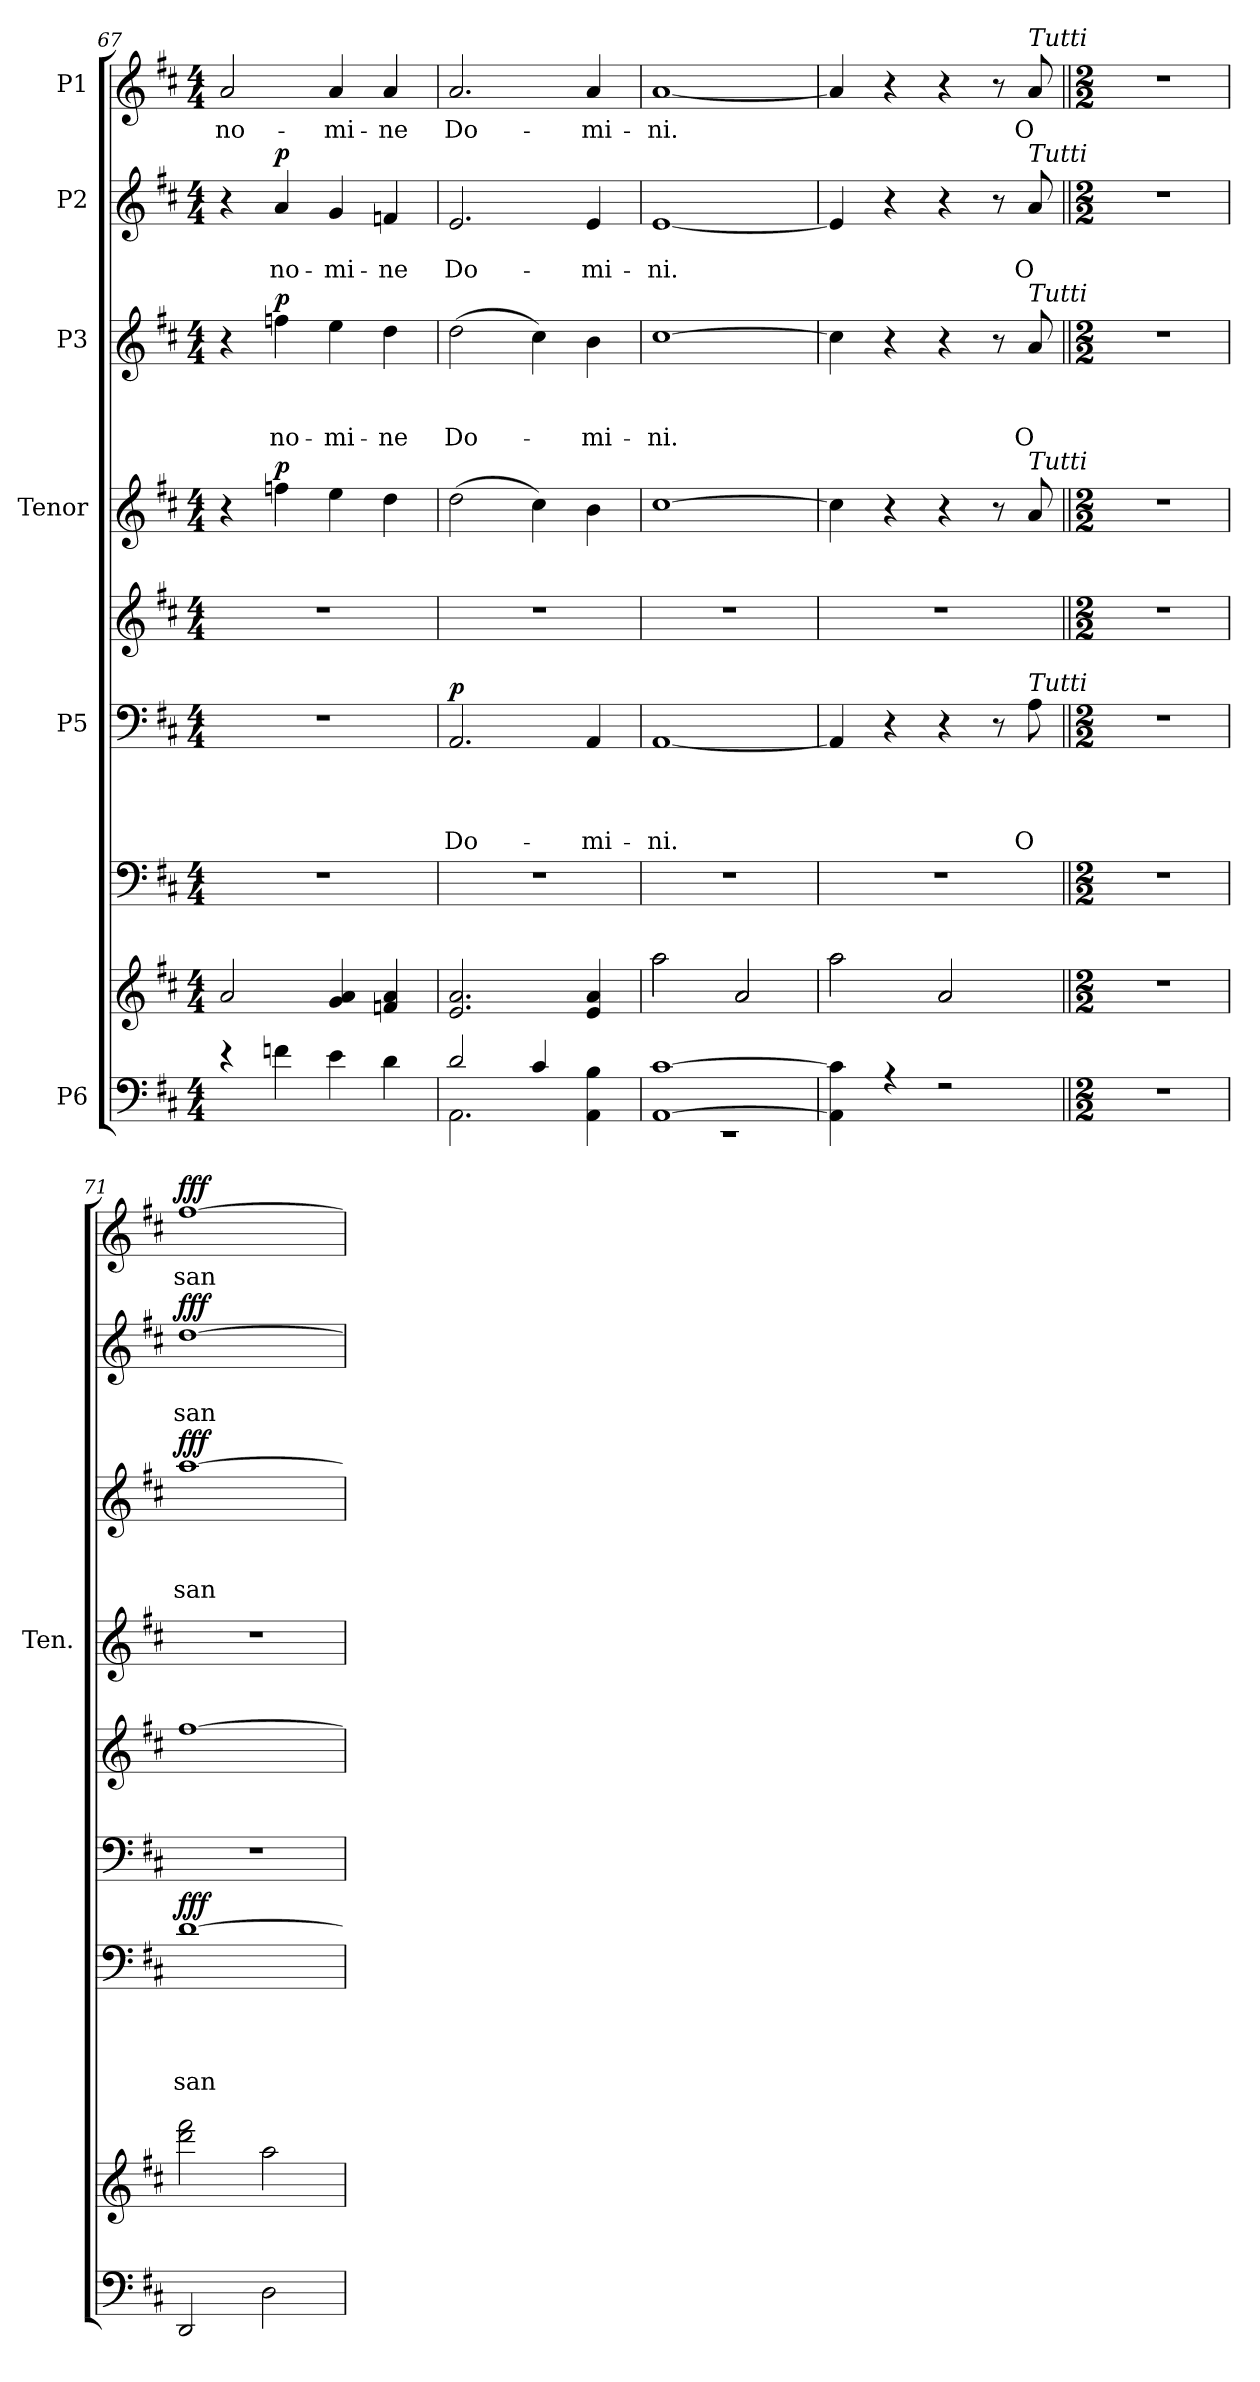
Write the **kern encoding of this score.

**kern	**kern	**kern	**text	**text	**text	**text	**dynam	**kern	**text	**text	**text	**text	**dynam	**kern	**kern	**dynam	**kern	**text	**text	**text	**dynam	**kern	**text	**text	**dynam	**kern	**text	**dynam
*part8	*part8	*part7	*part7	*part7	*part7	*part7	*part7	*part6	*part6	*part6	*part6	*part6	*part6	*part5	*part4	*part4	*part3	*part3	*part3	*part3	*part3	*part2	*part2	*part2	*part2	*part1	*part1	*part1
*staff9	*staff8	*staff7	*staff7	*staff7	*staff7	*staff7	*staff7	*staff6	*staff6	*staff6	*staff6	*staff6	*staff6	*staff5	*staff4	*staff4	*staff3	*staff3	*staff3	*staff3	*staff3	*staff2	*staff2	*staff2	*staff2	*staff1	*staff1	*staff1
*I"P6	*	*	*	*	*	*	*	*I"P5	*	*	*	*	*	*	*I"Tenor	*	*I"P3	*	*	*	*	*I"P2	*	*	*	*I"P1	*	*
*	*	*	*	*	*	*	*	*	*	*	*	*	*	*	*I'Ten.	*	*	*	*	*	*	*	*	*	*	*	*	*
!!LO:LB:g=z
*clefF4	*clefG2	*clefF4	*	*	*	*	*	*clefF4	*	*	*	*	*	*clefG2	*clefG2	*	*clefG2	*	*	*	*	*clefG2	*	*	*	*clefG2	*	*
*	*	*	*	*	*	*	*	*	*	*	*	*	*	*ITrd7c12	*ITrd7c12	*	*ITrd7c12	*	*	*	*	*	*	*	*	*	*	*
*k[f#c#]	*k[f#c#]	*k[f#c#]	*	*	*	*	*	*k[f#c#]	*	*	*	*	*	*k[f#c#]	*k[f#c#]	*	*k[f#c#]	*	*	*	*	*k[f#c#]	*	*	*	*k[f#c#]	*	*
*D:	*D:	*D:	*	*	*	*	*	*D:	*	*	*	*	*	*D:	*D:	*	*D:	*	*	*	*	*D:	*	*	*	*D:	*	*
*M4/4	*M4/4	*M4/4	*	*	*	*	*	*M4/4	*	*	*	*	*	*M4/4	*M4/4	*	*M4/4	*	*	*	*	*M4/4	*	*	*	*M4/4	*	*
=67	=67	=67	=67	=67	=67	=67	=67	=67	=67	=67	=67	=67	=67	=67	=67	=67	=67	=67	=67	=67	=67	=67	=67	=67	=67	=67	=67	=67
*^	*^	*	*	*	*	*	*	*	*	*	*	*	*	*	*	*	*	*	*	*	*	*	*	*	*	*	*	*
!	!	!	!	!	!	!	!	!	!	!	!	!	!	!	!	!	!	!	!	!	!	!	!	!	!	!	!	!	!LO:LY:b	!
4r	1ryy	1ryy	2a/	1r	.	.	.	.	.	1r	.	.	.	.	.	1r	4r	.	4r	.	.	.	.	4r	.	.	.	2a/	no-	.
!	!	!	!	!	!	!	!	!	!	!	!	!	!	!	!	!	!	!LO:DY:a	!	!	!	!LO:LY:b	!LO:DY:a	!	!	!LO:LY:b	!LO:DY:a	!	!	!
4fn\	.	.	.	.	.	.	.	.	.	.	.	.	.	.	.	.	4fn\	p	4fn\	.	.	-no-	p	4a/	.	no-	p	.	.	.
!	!	!	!	!	!	!	!	!	!	!	!	!	!	!	!	!	!	!	!	!	!	!LO:LY:b	!	!	!	!LO:LY:b	!	!	!LO:LY:b	!
4e\	.	.	4g/ 4a/	.	.	.	.	.	.	.	.	.	.	.	.	.	4e\	.	4e\	.	.	-mi-	.	4g/	.	-mi-	.	4a/	-mi-	.
!	!	!	!	!	!	!	!	!	!	!	!	!	!	!	!	!	!	!	!	!	!	!LO:LY:b	!	!	!	!LO:LY:b	!	!	!LO:LY:b	!
4d\	.	.	4fn/ 4a/	.	.	.	.	.	.	.	.	.	.	.	.	.	4d\	.	4d\	.	.	-ne	.	4fn/	.	-ne	.	4a/	-ne	.
=68	=68	=68	=68	=68	=68	=68	=68	=68	=68	=68	=68	=68	=68	=68	=68	=68	=68	=68	=68	=68	=68	=68	=68	=68	=68	=68	=68	=68	=68	=68
!	!	!	!	!	!	!	!	!	!	!	!	!	!	!LO:LY:b	!LO:DY:a	!	!	!	!	!	!	!LO:LY:b	!	!	!	!LO:LY:b	!	!	!LO:LY:b	!
2d/	2.AA\	1ryy	2.e/ 2.a/	1r	.	.	.	.	.	2.AA/	.	.	.	-Do-	p	1r	(>2d\	.	(>2d\	.	.	Do-	.	2.e/	.	Do-	.	2.a/	Do-	.
4c#/	.	.	.	.	.	.	.	.	.	.	.	.	.	.	.	.	4c#\)	.	4c#\)	.	.	.	.	.	.	.	.	.	.	.
!	!	!	!	!	!	!	!	!	!	!	!	!	!	!LO:LY:b	!	!	!	!	!	!	!	!LO:LY:b	!	!	!	!LO:LY:b	!	!	!LO:LY:b	!
4AA\ 4B\	4ryy	.	4e/ 4a/	.	.	.	.	.	.	4AA/	.	.	.	-mi-	.	.	4B\	.	4B\	.	.	-mi-	.	4e/	.	-mi-	.	4a/	-mi-	.
=69	=69	=69	=69	=69	=69	=69	=69	=69	=69	=69	=69	=69	=69	=69	=69	=69	=69	=69	=69	=69	=69	=69	=69	=69	=69	=69	=69	=69	=69	=69
!	!	!	!	!	!	!	!	!	!	!	!	!	!	!LO:LY:b	!	!	!	!	!	!	!	!LO:LY:b	!	!	!	!LO:LY:b	!	!	!LO:LY:b	!
[<1AA [>1c#	1rEE	2aa\	2aa\	1r	.	.	.	.	.	[<1AA	.	.	.	-ni.	.	1r	[>1c#	.	[>1c#	.	.	-ni.	.	[<1e	.	-ni.	.	[<1a	-ni.	.
.	.	2a/	2a/	.	.	.	.	.	.	.	.	.	.	.	.	.	.	.	.	.	.	.	.	.	.	.	.	.	.	.
=70	=70	=70	=70	=70	=70	=70	=70	=70	=70	=70	=70	=70	=70	=70	=70	=70	=70	=70	=70	=70	=70	=70	=70	=70	=70	=70	=70	=70	=70	=70
4AA\] 4c#\]	1ryy	2aa\	2aa\	1r	.	.	.	.	.	4AA/]	.	.	.	.	.	1r	4c#\]	.	4c#\]	.	.	.	.	4e/]	.	.	.	4a/]	.	.
4r	.	.	.	.	.	.	.	.	.	4r	.	.	.	.	.	.	4r	.	4r	.	.	.	.	4r	.	.	.	4r	.	.
2r	.	2a/	2a/	.	.	.	.	.	.	4r	.	.	.	.	.	.	4r	.	4r	.	.	.	.	4r	.	.	.	4r	.	.
.	.	.	.	.	.	.	.	.	.	8r	.	.	.	.	.	.	8r	.	8r	.	.	.	.	8r	.	.	.	8r	.	.
!	!	!	!	!	!	!	!	!	!	!	!	!	!	!	!	!	!	!	!	!	!	!	!	!	!	!	!	!LO:TX:a:i:t=Tutti	!	!
!	!	!	!	!	!	!	!	!	!	!	!	!	!	!	!	!	!	!	!	!	!	!	!	!LO:TX:a:i:t=Tutti	!	!	!	!	!	!
!	!	!	!	!	!	!	!	!	!	!	!	!	!	!	!	!	!	!	!LO:TX:a:i:t=Tutti	!	!	!	!	!	!	!	!	!	!	!
!	!	!	!	!	!	!	!	!	!	!	!	!	!	!	!	!	!LO:TX:a:i:t=Tutti	!	!	!	!	!	!	!	!	!	!	!	!	!
!	!	!	!	!	!	!	!	!	!	!LO:TX:a:i:t=Tutti	!	!	!	!	!	!	!	!	!	!	!	!	!	!	!	!	!	!	!	!
!	!	!	!	!	!	!	!	!	!	!	!	!	!	!LO:LY:b	!	!	!	!	!	!	!	!LO:LY:b	!	!	!	!LO:LY:b	!	!	!LO:LY:b	!
.	.	.	.	.	.	.	.	.	.	8A\	.	.	.	O	.	.	8A/	.	8A/	.	.	O	.	8a/	.	O	.	8a/	O	.
*v	*v	*	*	*	*	*	*	*	*	*	*	*	*	*	*	*	*	*	*	*	*	*	*	*	*	*	*	*	*	*
*	*v	*v	*	*	*	*	*	*	*	*	*	*	*	*	*	*	*	*	*	*	*	*	*	*	*	*	*	*	*
!!LO:PB:g=z
=71||	=71||	=71||	=71||	=71||	=71||	=71||	=71||	=71||	=71||	=71||	=71||	=71||	=71||	=71||	=71||	=71||	=71||	=71||	=71||	=71||	=71||	=71||	=71||	=71||	=71||	=71||	=71||	=71||
*M2/2	*M2/2	*M2/2	*	*	*	*	*	*M2/2	*	*	*	*	*	*M2/2	*M2/2	*	*M2/2	*	*	*	*	*M2/2	*	*	*	*M2/2	*	*
1r	1r	1r	.	.	.	.	.	1r	.	.	.	.	.	1r	1r	.	1r	.	.	.	.	1r	.	.	.	1r	.	.
!!LO:LB:g=z
=71X1	=71X1	=71X1	=71X1	=71X1	=71X1	=71X1	=71X1	=71X1	=71X1	=71X1	=71X1	=71X1	=71X1	=71X1	=71X1	=71X1	=71X1	=71X1	=71X1	=71X1	=71X1	=71X1	=71X1	=71X1	=71X1	=71X1	=71X1	=71X1
*	*MM232	*MM232	*	*	*	*	*	*	*	*	*	*	*	*MM232	*	*	*MM232	*	*	*	*	*MM232	*	*	*	*MM232	*	*
*^	*^	*	*	*	*	*	*	*	*	*	*	*	*	*	*	*	*	*	*	*	*	*	*	*	*	*	*	*
!	!	!	!	!	!	!	!	!LO:LY:b	!LO:DY:a	!	!	!	!	!	!	!	!	!	!	!	!	!LO:LY:b	!LO:DY:a	!	!	!LO:LY:b	!LO:DY:a	!	!LO:LY:b	!LO:DY:a
*	*	*	*	*	*	*	*	*	*	*	*	*	*	*	*	*	*	*	*	*	*	*	*	*	*	*	*	*^	*	*
2DD/	1ryy	1ryy	2ddd\ 2fff#\	[>1d	.	.	.	san-	fff	1r	.	.	.	.	.	[<1f#	1r	.	[>1a	.	.	san-	fff	[>1dd	.	san-	fff	[>1ff#	1ryy	san-	fff
2D\	.	.	2aa\	.	.	.	.	.	.	.	.	.	.	.	.	.	.	.	.	.	.	.	.	.	.	.	.	.	.	.	.
*v	*v	*	*	*	*	*	*	*	*	*	*	*	*	*	*	*	*	*	*	*	*	*	*	*	*	*	*	*v	*v	*	*
*	*v	*v	*	*	*	*	*	*	*	*	*	*	*	*	*	*	*	*	*	*	*	*	*	*	*	*	*	*	*
=	=	=	=	=	=	=	=	=	=	=	=	=	=	=	=	=	=	=	=	=	=	=	=	=	=	=	=	=
*-	*-	*-	*-	*-	*-	*-	*-	*-	*-	*-	*-	*-	*-	*-	*-	*-	*-	*-	*-	*-	*-	*-	*-	*-	*-	*-	*-	*-
